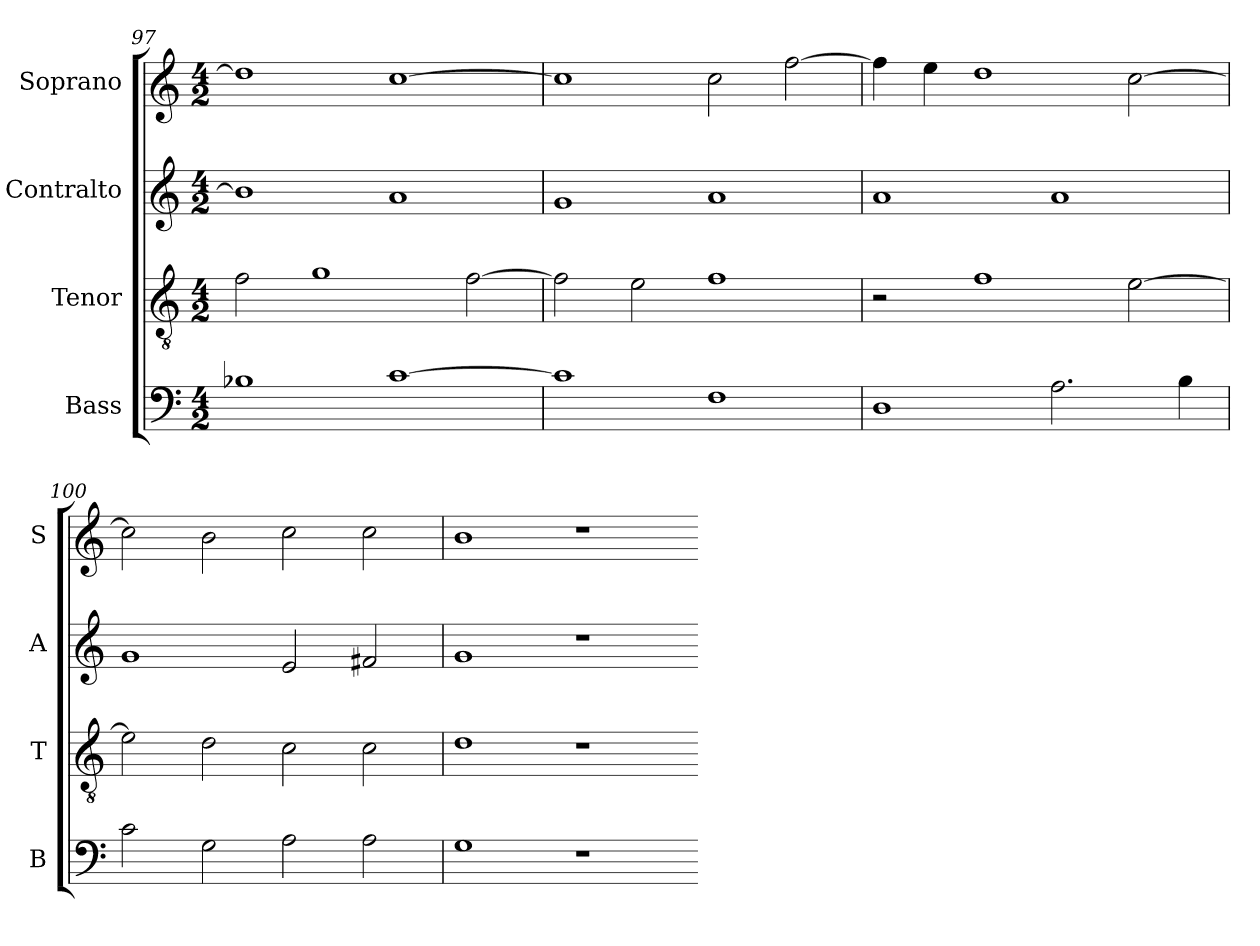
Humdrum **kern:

**kern	**kern	**kern	**kern
*part4	*part3	*part2	*part1
*staff4	*staff3	*staff2	*staff1
*I"Bass	*I"Tenor	*I"Contralto	*I"Soprano
*I'B	*I'T	*I'A	*I'S
*clefF4	*clefGv2	*clefG2	*clefG2
*k[]	*k[]	*k[]	*k[]
*G:mix	*G:mix	*G:mix	*G:mix
*M4/2	*M4/2	*M4/2	*M4/2
=97	=97	=97	=97
1B-X	2f	1b-]	1dd]
.	1g	.	.
[1c	.	1a	[1cc
.	[2f	.	.
=98	=98	=98	=98
1c]	2f]	1g	1cc]
.	2e	.	.
1F	1f	1a	2cc
.	.	.	[2ff
=99	=99	=99	=99
1D	2r	1a	4ff]
.	.	.	4ee
.	1f	.	1dd
2.A	.	1a	.
.	[2e	.	[2cc
4B	.	.	.
=100	=100	=100	=100
2c	2e]	1g	2cc]
2G	2d	.	2b
2A	2c	2e	2cc
2A	2c	2f#X	2cc
=101	=101	=101	=101
1G	1d	1g	1b
1r	1r	1r	1r
=-	=-	=-	=-
*-	*-	*-	*-
